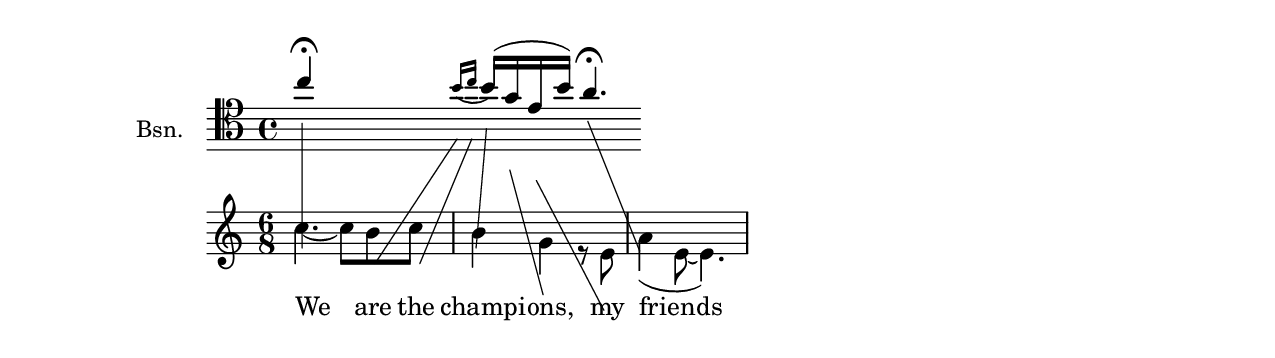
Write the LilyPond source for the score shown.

\version "2.20.0"

#(ly:set-option 'midi-extension "mid")

\paper {
  #(set-paper-size "letter")
  top-margin = 2\cm
  left-margin = 2\cm
  right-margin = 2\cm
  ragged-bottom = ##t
  ragged-last-bottom = ##t
  system-system-spacing.basic-distance = #10
  score-system-spacing =
  #'((basic-distance . 10)
     (minimum-distance . 10)
     (padding . 1)
     (stretchability . 10))
  %system-separator-markup = \slashSeparator
}

\score {
  \new Staff \with {
    instrumentName = "Bsn."
  } {
    \voiceOne
    \clef tenor
    \time 4/4
    <<
      \relative c'' {
        c4
        -\markup {
          \translate #'(0.5 . 0) {
            \with-dimensions #'(0 . 0) #'(0 . 0)
            \raise #-2
            \draw-line #'(0 . -12)
          }
        }
        \fermata
        \once \override Staff.NoteColumn.X-offset = #11
        \slurDown
        \acciaccatura {
          b16
          -\markup {
            \translate #'(0.5 . 0) {
              \with-dimensions #'(0 . 0) #'(0 . 0)
              \raise #-3.5
              \draw-line #'(-7.9 . -12)
            }
          }
          c
          -\markup {
            \translate #'(0.5 . 0) {
              \with-dimensions #'(0 . 0) #'(0 . 0)
              \raise #-3.5
              \draw-line #'(-5 . -12)
            }
          }

        }
        \slurUp
        b16
        -\markup {
          \translate #'(0.5 . 0) {
            \with-dimensions #'(0 . 0) #'(0 . 0)
            \raise #-2.5
            \draw-line #'(-1 . -11.5)
          }
        }

        [(
        g
        -\markup {
          \translate #'(0.5 . 0) {
            \with-dimensions #'(0 . 0) #'(0 . 0)
            \raise #-6.5
            \draw-line #'(3.2 . -12)
          }
        }

        e
        -\markup {
          \translate #'(0.8 . 0) {
            \with-dimensions #'(0 . 0) #'(0 . 0)
            \raise #-7.5
            \draw-line #'(6.5 . -12.5)
          }
        }
        b'
        )]
        a4.
        -\markup {
          \translate #'(0.5 . 0) {
            \with-dimensions #'(0 . 0) #'(0 . 0)
            \raise #-1.8
            \draw-line #'(5 . -12.5)
          }
        }

        \fermata
      }
      \\
      {
      
      }
    >>
  }
  \layout {}
}

\score {
  \new Staff {
    \voiceTwo
    \clef treble
    \time 6/8
    \relative c'' {
      c4. ~ c8 b c	|
      b4 g4 r8 e8	|
      a4 ( e8 ~ e4.)	|
    }
  }
  \addlyrics {
    We are the champ -- ions,
    my friends
  }
  \layout {}
}